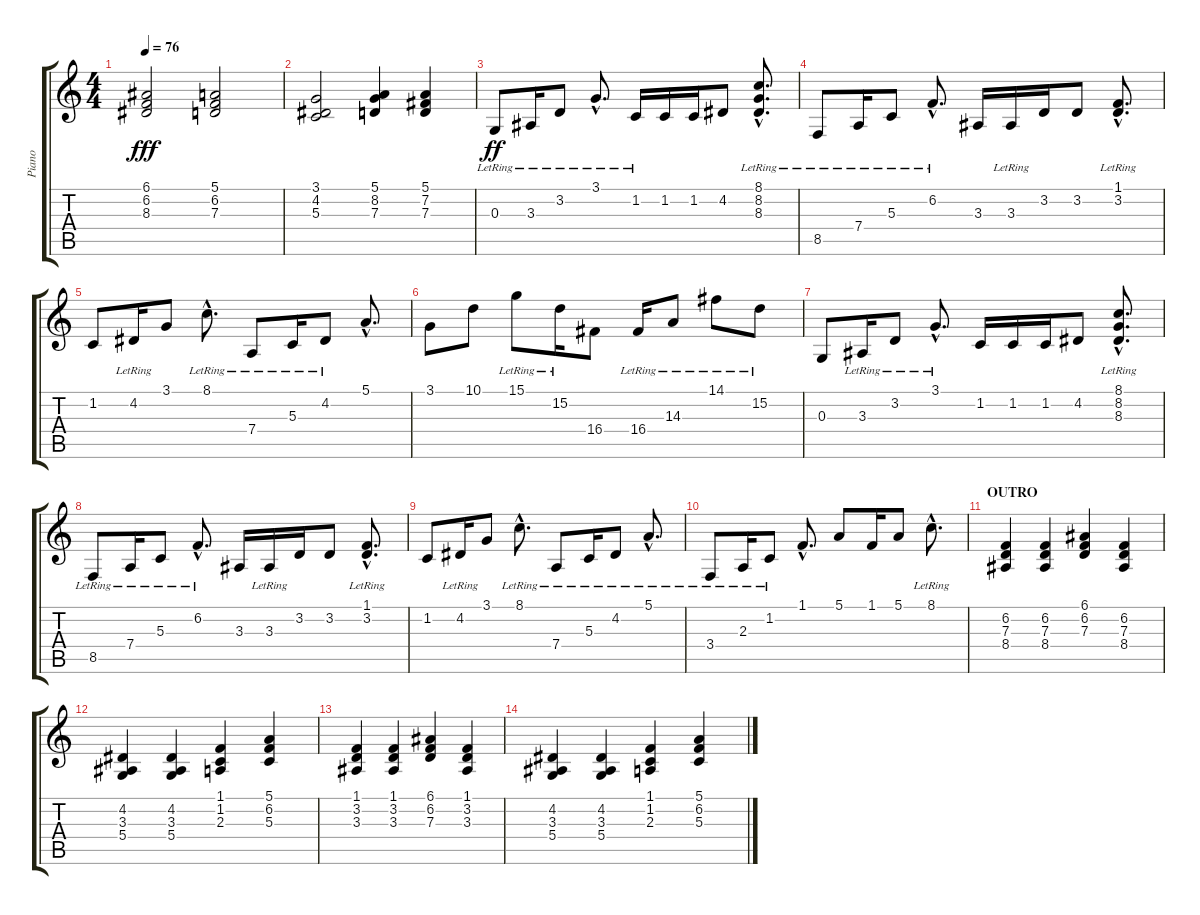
\track ("Piano" "Piano") {instrument electricpiano2}
\staff {score tabs}
\tuning (E4 B3 G3 D3 A2 E2) {hide}
\ts (4 4)
\tempo 76
\clef g2
\ks c
(6.1 6.2 8.3).2{dy fff} (5.1 6.2 7.3).2 |
(3.1 4.2 5.3).2 (5.1 8.2 7.3).4 (5.1 7.2 7.3).4 |
0.3{lr}.8{dy ff} 3.3{lr}.16 3.2{lr}.8 3.1{hac lr}.8{d} 1.2{lr}.16 1.2.16 1.2.16 4.2.8 (8.1{hac lr} 8.2{hac lr} 8.3{hac lr}).8{d} |
8.5{lr}.8 7.4{lr}.16 5.3{lr}.8 6.2{hac lr}.8{d} 3.3.16 3.3{lr}.16 3.2.16 3.2.8 (1.1{hac lr} 3.2{hac lr}).8{d} |
1.2.8 4.2{lr}.16 3.1.8 8.1{hac lr}.8{d} 7.4{lr}.8 5.3{lr}.16 4.2{lr}.8 5.1{hac}.8{d} |
3.1.8 10.1.8 15.1{lr}.8 15.2{lr}.16 16.4.8 16.4{lr}.16 14.3{lr}.8 14.1{lr}.8 15.2{lr}.8 |
0.3.8 3.3{lr}.16 3.2{lr}.8 3.1{hac lr}.8{d} 1.2.16 1.2.16 1.2.16 4.2.8 (8.1{hac lr} 8.2{hac lr} 8.3{hac lr}).8{d} |
8.5{lr}.8 7.4{lr}.16 5.3{lr}.8 6.2{hac lr}.8{d} 3.3.16 3.3{lr}.16 3.2.16 3.2.8 (1.1{hac lr} 3.2{hac lr}).8{d} |
1.2.8 4.2{lr}.16 3.1.8 8.1{hac lr}.8{d} 7.4{lr}.8 5.3{lr}.16 4.2{lr}.8 5.1{hac lr}.8{d} |
3.4{lr}.8 2.3{lr}.16 1.2{lr}.8 1.1{hac}.8{d} 5.1.8 1.1.16 5.1.8 8.1{hac lr}.8{d} |
\section ("" "OUTRO")
(6.2 7.3 8.4).4 (6.2 7.3 8.4).4 (6.1 6.2 7.3).4 (6.2 7.3 8.4).4 |
(4.2 3.3 5.4).4 (4.2 3.3 5.4).4 (1.1 1.2 2.3).4 (5.1 6.2 5.3).4 |
(1.1 3.2 3.3).4{volume 0} (1.1 3.2 3.3).4 (6.1 6.2 7.3).4 (1.1 3.2 3.3).4 |
(4.2 3.3 5.4).4 (4.2 3.3 5.4).4 (1.1 1.2 2.3).4 (5.1 6.2 5.3).4
